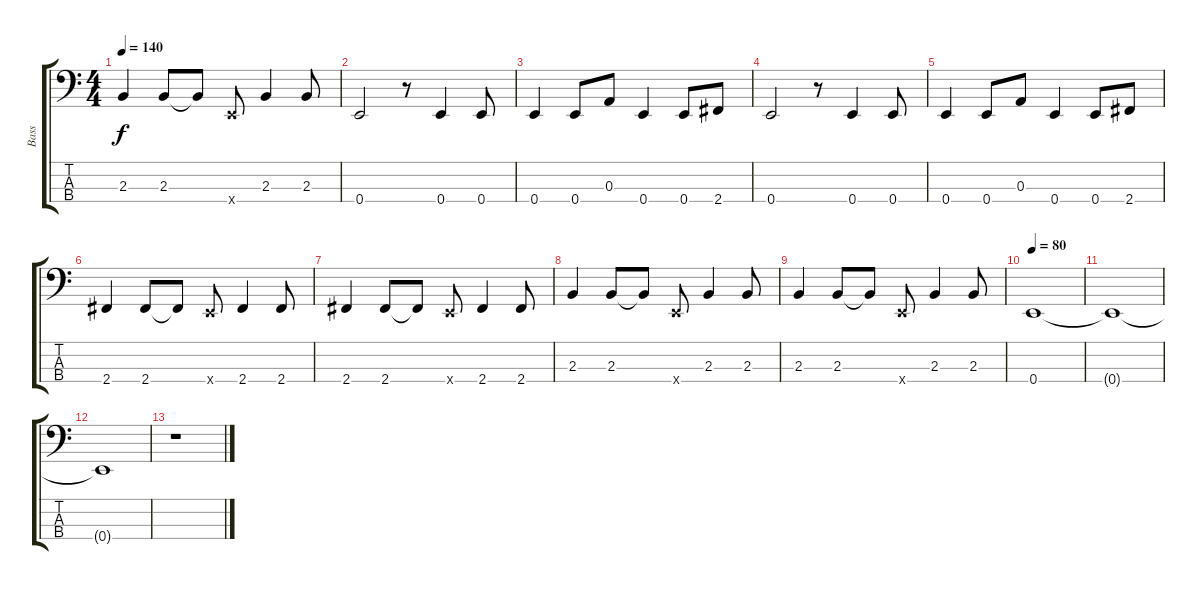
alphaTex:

\track ("Bass" "Bass") {instrument fretlessbass}
\staff {score tabs}
\tuning (G2 D2 A1 E1) {hide}
\ts (4 4)
\tempo 140
\clef f4
\ks c
2.3.4{dy f} 2.3.8 2.3{t}.8 0.4{x}.8 2.3.4 2.3.8 |
0.4.2 r.8 0.4.4 0.4.8 |
0.4.4 0.4.8 0.3.8 0.4.4 0.4.8 2.4.8 |
0.4.2 r.8 0.4.4 0.4.8 |
0.4.4 0.4.8 0.3.8 0.4.4 0.4.8 2.4.8 |
2.4.4 2.4.8 2.4{t}.8 0.4{x}.8 2.4.4 2.4.8 |
2.4.4 2.4.8 2.4{t}.8 0.4{x}.8 2.4.4 2.4.8 |
2.3.4 2.3.8 2.3{t}.8 0.4{x}.8 2.3.4 2.3.8 |
2.3.4 2.3.8 2.3{t}.8 0.4{x}.8 2.3.4 2.3.8 |
\tempo 80
0.4.1 |
0.4{t}.1 |
0.4{t}.1 |
r.1
